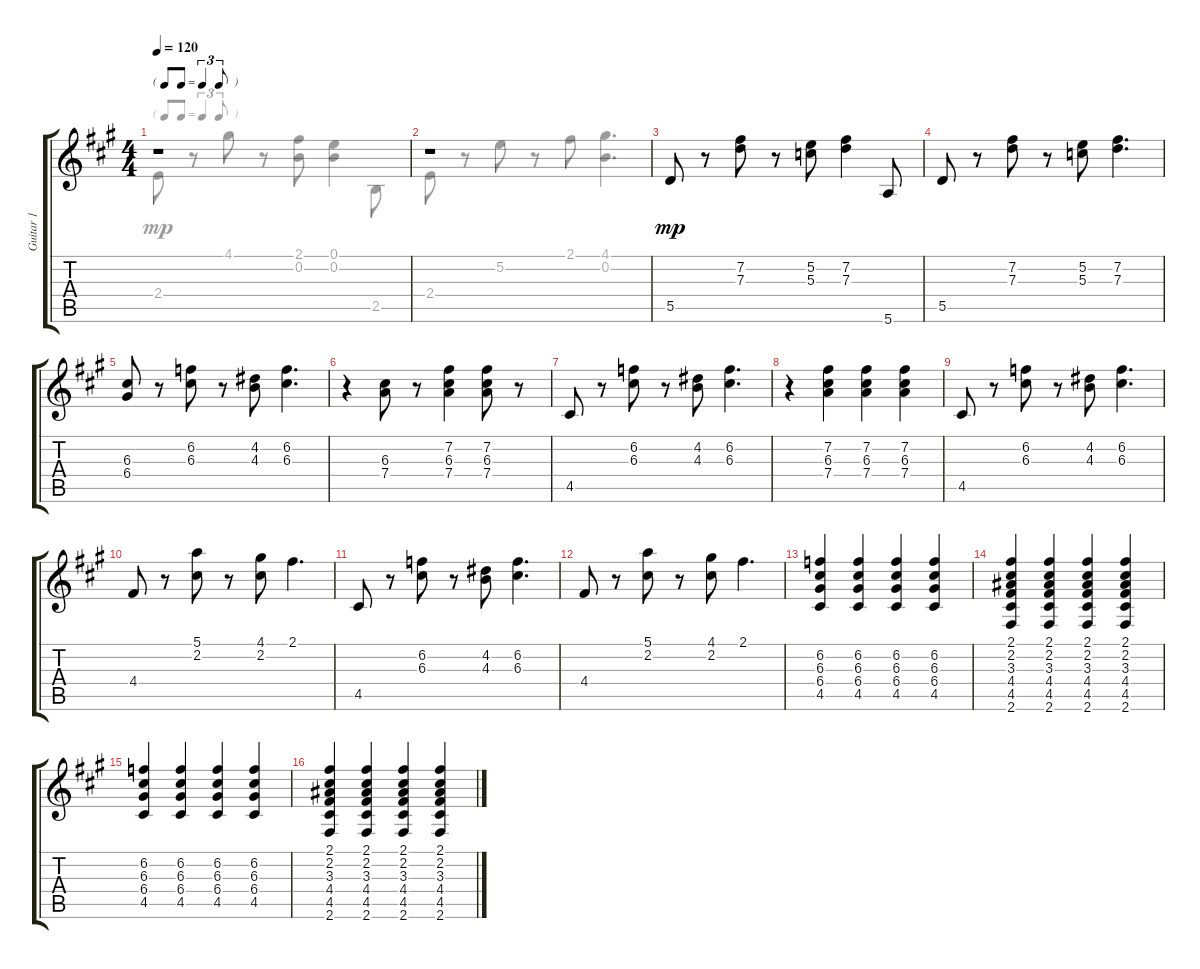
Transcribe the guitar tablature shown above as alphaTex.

\track ("Guitar 1" "Guitar 1") {instrument electricguitarclean}
\staff {score tabs}
\tuning (E4 B3 G3 D3 A2 E2) {hide}
\voice
\ts (4 4)
\tf triplet8th
\tempo 120
\clef g2
\ks a
r.1{dy mp} |
r.1 |
5.5.8 r.8 (7.2 7.3).8 r.8 (5.2 5.3).8 (7.2 7.3).4 5.6.8 |
5.5.8 r.8 (7.2 7.3).8 r.8 (5.2 5.3).8 (7.2 7.3).4{d} |
(6.3 6.4).8 r.8 (6.2 6.3).8 r.8 (4.2 4.3).8 (6.2 6.3).4{d} |
r.4 (6.3 7.4).8 r.8 (7.2 6.3 7.4).4 (7.2 6.3 7.4).8 r.8 |
4.5.8 r.8 (6.2 6.3).8 r.8 (4.2 4.3).8 (6.2 6.3).4{d} |
r.4 (7.2 6.3 7.4).4 (7.2 6.3 7.4).4 (7.2 6.3 7.4).4 |
4.5.8 r.8 (6.2 6.3).8 r.8 (4.2 4.3).8 (6.2 6.3).4{d} |
4.4.8 r.8 (5.1 2.2).8 r.8 (4.1 2.2).8 2.1.4{d} |
4.5.8 r.8 (6.2 6.3).8 r.8 (4.2 4.3).8 (6.2 6.3).4{d} |
4.4.8 r.8 (5.1 2.2).8 r.8 (4.1 2.2).8 2.1.4{d} |
(6.2 6.3 6.4 4.5).4 (6.2 6.3 6.4 4.5).4 (6.2 6.3 6.4 4.5).4 (6.2 6.3 6.4 4.5).4 |
(2.1 2.2 3.3 4.4 4.5 2.6).4 (2.1 2.2 3.3 4.4 4.5 2.6).4 (2.1 2.2 3.3 4.4 4.5 2.6).4 (2.1 2.2 3.3 4.4 4.5 2.6).4 |
(6.2 6.3 6.4 4.5).4 (6.2 6.3 6.4 4.5).4 (6.2 6.3 6.4 4.5).4 (6.2 6.3 6.4 4.5).4 |
(2.1 2.2 3.3 4.4 4.5 2.6).4 (2.1 2.2 3.3 4.4 4.5 2.6).4 (2.1 2.2 3.3 4.4 4.5 2.6).4 (2.1 2.2 3.3 4.4 4.5 2.6).4
\voice
\clef g2
\ottava regular
\simile none
\ks a
2.4.8{dy mp} r.8 4.1.8 r.8 (2.1 0.2).8 (0.1 0.2).4 2.5.8 |
2.4.8 r.8 5.2.8 r.8 2.1.8 (4.1 0.2).4{d} |
|
|
|
|
|
|
|
|
|
|
|
|
|
